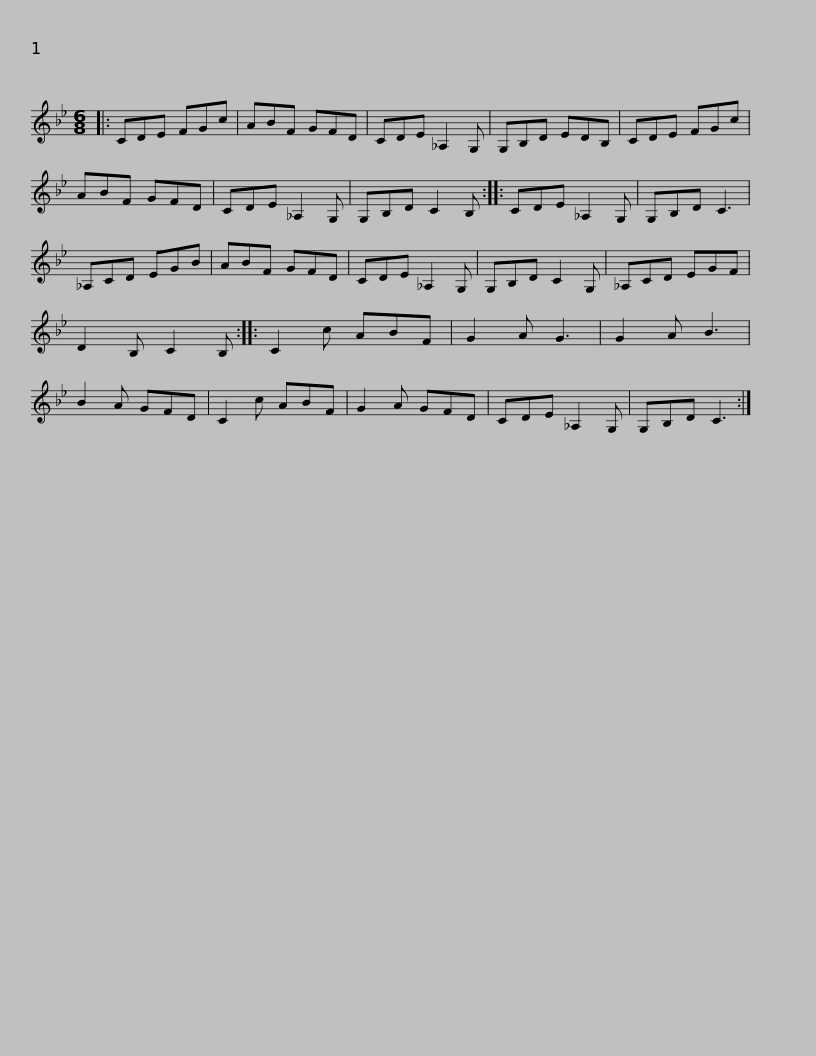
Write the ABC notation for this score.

X:1
L:1/8
M:6/8
I:linebreak $
K:Bb
V:1 treble
V:1
|: CDE FGc | ABF GFD | CDE _A,2 G, | G,B,D EDB, | CDE FGc | %5
 ABF GFD |$ CDE _A,2 G, | G,B,D C2 B, :: CDE _A,2 G, | G,B,D C3 | %10
 _A,CD EGB | ABF GFD |$ CDE _A,2 G, | G,B,D C2 G, | _A,CD EGF | %15
 D2 B, C2 B, :: C2 c ABF | G2 A G3 | G2 A B3 |$ B2 A GFD | %20
 C2 c ABF | G2 A GFD | CDE _A,2 G, | G,B,D C3 :| %24
